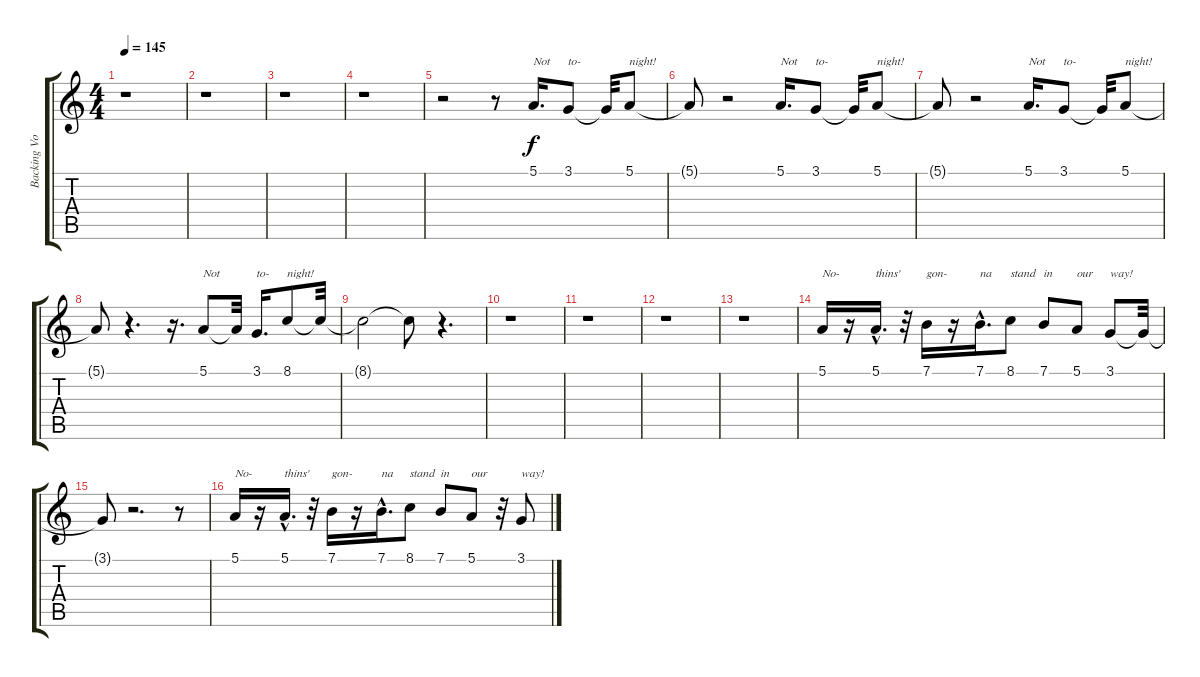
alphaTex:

\track ("Backing Vocals" "Backing Vo") {instrument pad4choir}
\staff {score tabs}
\tuning (E4 B3 G3 D3 A2 E2) {hide}
\ts (4 4)
\tempo 145
\clef g2
\ks c
r.1{dy f} |
r.1 |
r.1 |
r.1 |
r.2 r.8 5.1.16{d txt "Not" volume 14 balance 4} 3.1.8{txt "to-"} 3.1{t}.32 5.1.8{txt "night!"} |
5.1{t}.8 r.2 5.1.16{d txt "Not"} 3.1.8{txt "to-"} 3.1{t}.32 5.1.8{txt "night!"} |
5.1{t}.8 r.2 5.1.16{d txt "Not"} 3.1.8{txt "to-"} 3.1{t}.32 5.1.8{txt "night!"} |
5.1{t}.8 r.4{d} r.16{d} 5.1.8{txt "Not"} 5.1{t}.32 3.1.16{d txt "to-"} 8.1.8{txt "night!"} 8.1{t}.32 |
8.1{t}.2 8.1{t}.8{volume 14 balance 4} r.4{d volume 14 balance 9} |
r.1 |
r.1 |
r.1 |
r.1 |
5.1.16{txt "No-" volume 15 balance 4} r.16 5.1{hac}.16{d txt "thins'"} r.32 7.1.16{txt "gon-"} r.16 7.1{hac}.16{d txt "na"} 8.1.8{txt "stand"} 7.1.8{txt "in"} 5.1.8{txt "our"} 3.1.8{txt "way!"} 3.1{t}.32 |
3.1{t}.8 r.2{d} r.8 |
5.1.16{txt "No-"} r.16 5.1{hac}.16{d txt "thins'"} r.32 7.1.16{txt "gon-"} r.16 7.1{hac}.16{d txt "na"} 8.1.8{txt "stand"} 7.1.8{txt "in"} 5.1.8{txt "our"} r.32 3.1.8{txt "way!"}
